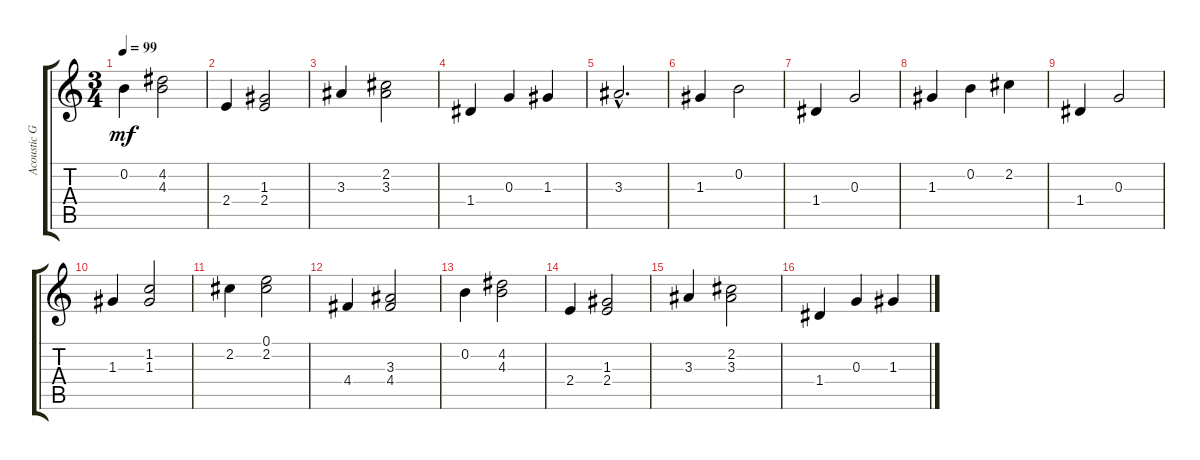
\track ("Acoustic Guitar" "Acoustic G") {instrument acousticguitarnylon}
\staff {score tabs}
\tuning (E4 B3 G3 D3 A2 E2) {hide}
\ts (3 4)
\tempo 99
\clef g2
\ks c
0.2.4{dy mf} (4.2 4.3).2 |
2.4.4 (1.3 2.4).2 |
3.3.4 (2.2 3.3).2 |
1.4.4 0.3.4 1.3.4 |
3.3{hac}.2{d} |
1.3.4 0.2.2 |
1.4.4 0.3.2 |
1.3.4 0.2.4 2.2.4 |
1.4.4 0.3.2 |
1.3.4 (1.2 1.3).2 |
2.2.4 (0.1 2.2).2 |
4.4.4 (3.3 4.4).2 |
0.2.4 (4.2 4.3).2 |
2.4.4 (1.3 2.4).2 |
3.3.4 (2.2 3.3).2 |
1.4.4 0.3.4 1.3.4
